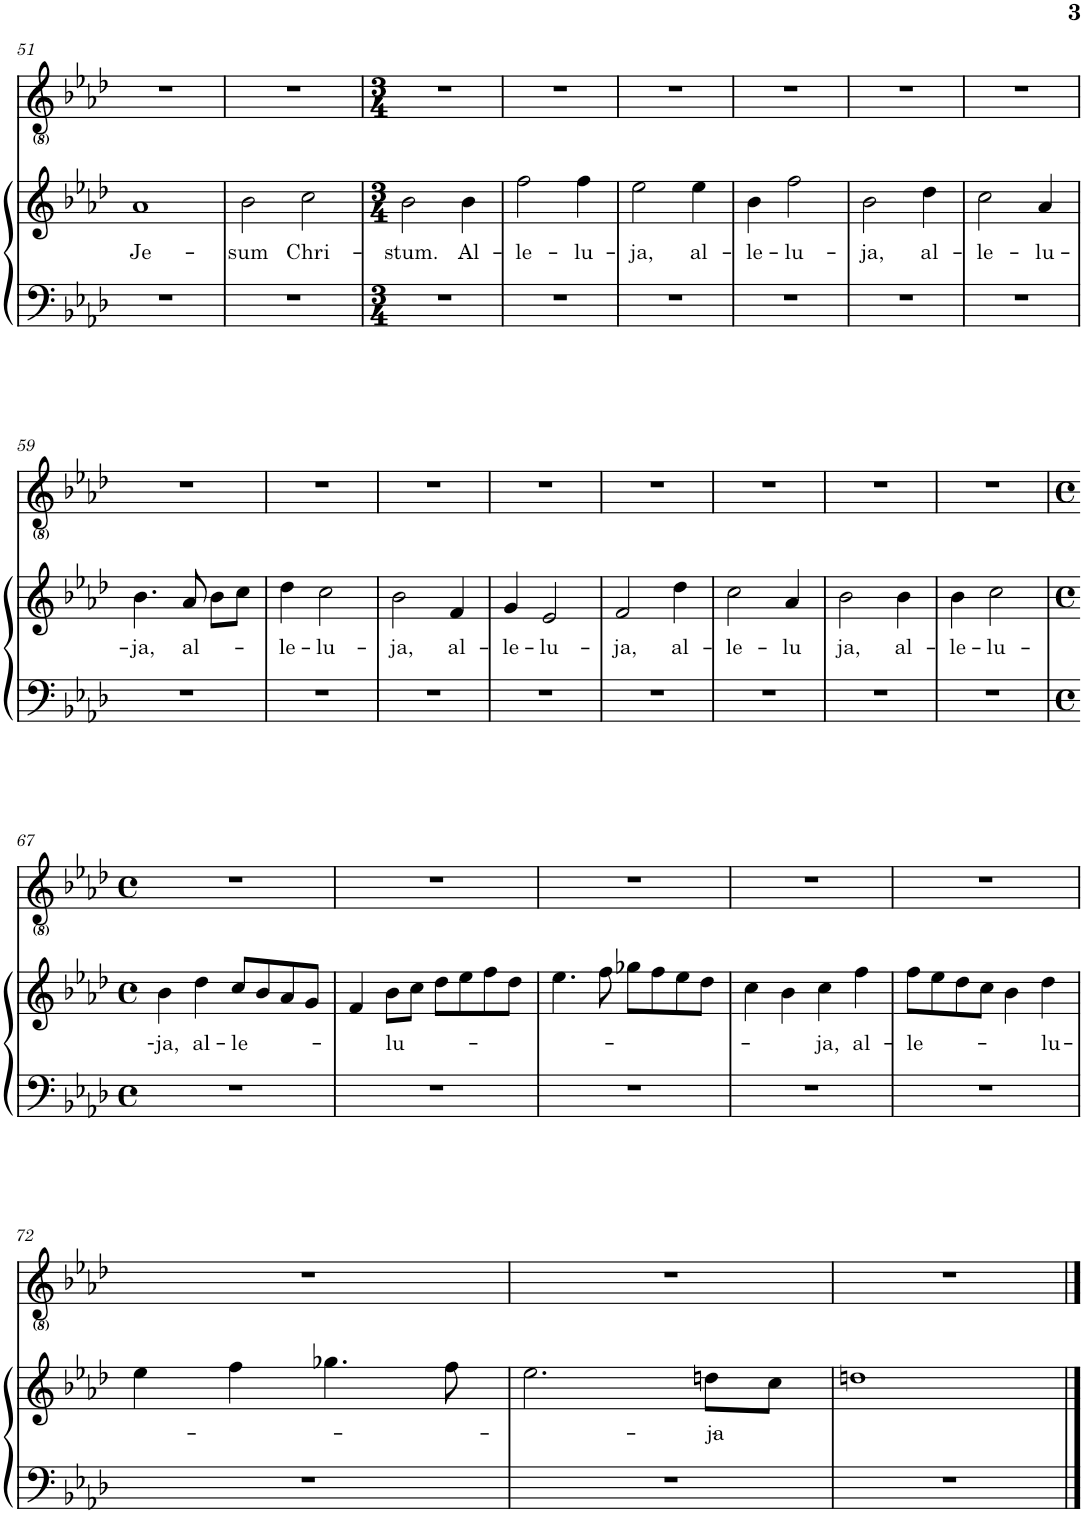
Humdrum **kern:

**kern	**kern	**text	**kern
*part2	*part2	*part2	*part1
*staff3	*staff2	*staff2	*staff1
*I"Piano	*	*	*I"Voice
*I'Pno	*	*	*
!!LO:PB:g=z
*clefF4	*clefG2	*	*clefG2
*k[b-e-a-d-]	*k[b-e-a-d-]	*	*k[b-e-a-d-]
*M4/4	*M4/4	*	*M4/4
*met(c)	*met(c)	*	*met(c)
=51	=51	=51	=51
!	!	!LO:LY:b	!
1r	1a-	Je-	1r
=52	=52	=52	=52
!	!	!LO:LY:b	!
1r	2b-\	-sum	1r
!	!	!LO:LY:b	!
.	2cc\	Chri-	.
=53	=53	=53	=53
*M3/4	*M3/4	*	*M3/4
!	!	!LO:LY:b	!
2.r	2b-\	-stum.	2.r
!	!	!LO:LY:b	!
.	4b-\	Al-	.
=54	=54	=54	=54
!	!	!LO:LY:b	!
2.r	2ff\	-le-	2.r
!	!	!LO:LY:b	!
.	4ff\	-lu-	.
=55	=55	=55	=55
!	!	!LO:LY:b	!
2.r	2ee-\	-ja,	2.r
!	!	!LO:LY:b	!
.	4ee-\	al-	.
=56	=56	=56	=56
!	!	!LO:LY:b	!
2.r	4b-\	-le-	2.r
!	!	!LO:LY:b	!
.	2ff\	-lu-	.
=57	=57	=57	=57
!	!	!LO:LY:b	!
2.r	2b-\	-ja,	2.r
!	!	!LO:LY:b	!
.	4dd-\	al-	.
=58	=58	=58	=58
!	!	!LO:LY:b	!
2.r	2cc\	-le-	2.r
!	!	!LO:LY:b	!
.	4a-/	-lu-	.
!!LO:LB:g=z
=59	=59	=59	=59
!	!	!LO:LY:b	!
2.r	4.b-\	-ja,	2.r
!	!	!LO:LY:b	!
.	8a-/	al-	.
.	8b-\L	.	.
.	8cc\J	.	.
=60	=60	=60	=60
!	!	!LO:LY:b	!
2.r	4dd-\	-le-	2.r
!	!	!LO:LY:b	!
.	2cc\	-lu-	.
=61	=61	=61	=61
!	!	!LO:LY:b	!
2.r	2b-\	-ja,	2.r
!	!	!LO:LY:b	!
.	4f/	al-	.
=62	=62	=62	=62
!	!	!LO:LY:b	!
2.r	4g/	-le-	2.r
!	!	!LO:LY:b	!
.	2e-/	-lu-	.
=63	=63	=63	=63
!	!	!LO:LY:b	!
2.r	2f/	-ja,	2.r
!	!	!LO:LY:b	!
.	4dd-\	al-	.
=64	=64	=64	=64
!	!	!LO:LY:b	!
2.r	2cc\	-le-	2.r
!	!	!LO:LY:b	!
.	4a-/	-lu	.
=65	=65	=65	=65
!	!	!LO:LY:b	!
2.r	2b-\	ja,	2.r
!	!	!LO:LY:b	!
.	4b-\	al-	.
=66	=66	=66	=66
!	!	!LO:LY:b	!
2.r	4b-\	-le-	2.r
!	!	!LO:LY:b	!
.	2cc\	-lu-	.
!!LO:LB:g=z
=67	=67	=67	=67
*M4/4	*M4/4	*	*M4/4
*met(c)	*met(c)	*	*met(c)
!	!	!LO:LY:b	!
1r	4b-\	-ja,	1r
!	!	!LO:LY:b	!
.	4dd-\	al-	.
!	!	!LO:LY:b	!
.	8cc/L	-le-	.
.	8b-/	.	.
.	8a-/	.	.
.	8g/J	.	.
=68	=68	=68	=68
1r	4f/	.	1r
!	!	!LO:LY:b	!
.	8b-\L	-lu-	.
.	8cc\J	.	.
.	8dd-\L	.	.
.	8ee-\	.	.
.	8ff\	.	.
.	8dd-\J	.	.
=69	=69	=69	=69
1r	4.ee-\	.	1r
.	8ff\	.	.
.	8gg-X\L	.	.
.	8ff\	.	.
.	8ee-\	.	.
.	8dd-\J	.	.
=70	=70	=70	=70
1r	4cc\	.	1r
.	4b-\	.	.
!	!	!LO:LY:b	!
.	4cc\	-ja,	.
!	!	!LO:LY:b	!
.	4ff\	al-	.
=71	=71	=71	=71
!	!	!LO:LY:b	!
1r	8ff\L	-le-	1r
.	8ee-\	.	.
.	8dd-\	.	.
.	8cc\J	.	.
.	4b-\	.	.
!	!	!LO:LY:b	!
.	4dd-\	-lu-	.
!!LO:LB:g=z
=72	=72	=72	=72
1r	4ee-\	.	1r
.	4ff\	.	.
.	4.gg-X\	.	.
.	8ff\	.	.
=73	=73	=73	=73
1r	2.ee-\	.	1r
!	!	!LO:LY:b	!
.	8ddn\L	ja-	.
.	8cc\J	.	.
=74	=74	=74	=74
1r	1ddn	.	1r
==	==	==	==
*-	*-	*-	*-
